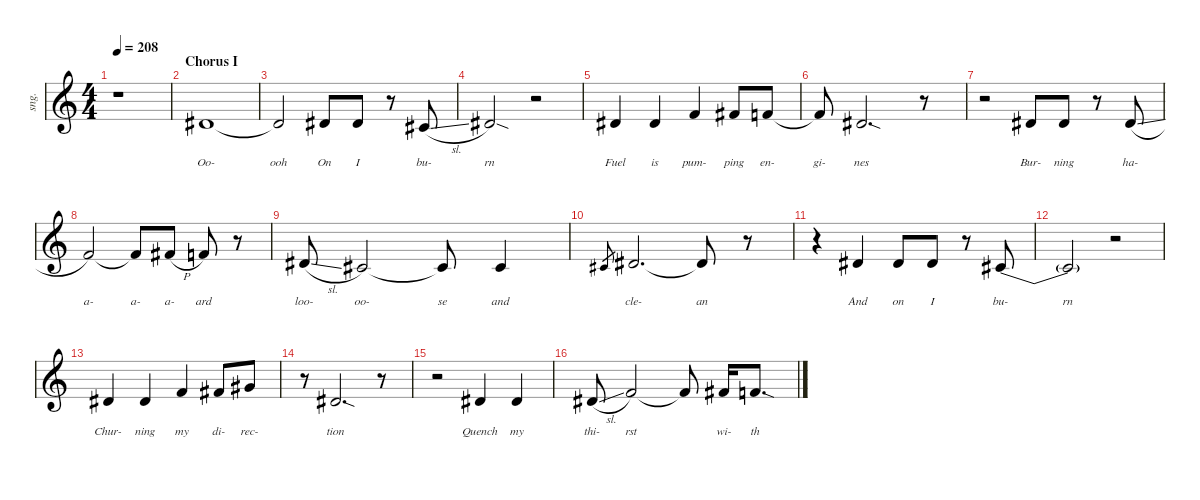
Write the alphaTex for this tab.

\defaultSystemsLayout 4
\hideDynamics
\bracketExtendMode nobrackets
\otherSystemsTrackNameOrientation horizontal
\track ("Vocals" "sng.") {multiBarRest instrument voiceoohs}
\staff {score}
\tuning (Eb4 Bb3 Gb3 Db3 Ab2 Eb2)
\ts (4 4)
\tempo 208
\clef g2
\ks c
r.1{dy mf beam Down} |
\section ("" "Chorus I")
5.2{acc #}.1{lyrics (0 "Oo-") lyrics (1 "") lyrics (2 "") lyrics (3 "") lyrics (4 "") beam Up} |
5.2{t acc #}.2{lyrics (0 "ooh") lyrics (1 "") lyrics (2 "") lyrics (3 "") lyrics (4 "") beam Up} 5.2{acc #}.8{lyrics (0 "On") lyrics (1 "") lyrics (2 "") lyrics (3 "") lyrics (4 "") beam Up} 5.2{acc #}.8{lyrics (0 "I") lyrics (1 "") lyrics (2 "") lyrics (3 "") lyrics (4 "") beam Up} r.8{beam Up} 3.2{sl acc #}.8{lyrics (0 "bu-") lyrics (1 "") lyrics (2 "") lyrics (3 "") lyrics (4 "") beam Up} |
5.2{sod acc #}.2{lyrics (0 "rn") lyrics (1 "") lyrics (2 "") lyrics (3 "") lyrics (4 "") beam Up} r.2{beam Up} |
5.2{acc #}.4{lyrics (0 "Fuel") lyrics (1 "") lyrics (2 "") lyrics (3 "") lyrics (4 "") beam Up} 5.2{acc #}.4{lyrics (0 "is") lyrics (1 "") lyrics (2 "") lyrics (3 "") lyrics (4 "") beam Up} 7.2.4{lyrics (0 "pum-") lyrics (1 "") lyrics (2 "") lyrics (3 "") lyrics (4 "") beam Up} 8.2{acc #}.8{lyrics (0 "ping") lyrics (1 "") lyrics (2 "") lyrics (3 "") lyrics (4 "") beam Up} 7.2.8{lyrics (0 "en-") lyrics (1 "") lyrics (2 "") lyrics (3 "") lyrics (4 "") beam Up} |
7.2{t}.8{lyrics (0 "gi-") lyrics (1 "") lyrics (2 "") lyrics (3 "") lyrics (4 "") beam Up} 5.2{sod acc #}.2{d lyrics (0 "nes") lyrics (1 "") lyrics (2 "") lyrics (3 "") lyrics (4 "") beam Up} r.8{beam Up} |
r.2{beam Down} 5.2{acc #}.8{lyrics (0 "Bur-") lyrics (1 "") lyrics (2 "") lyrics (3 "") lyrics (4 "") beam Up} 5.2{acc #}.8{lyrics (0 "ning") lyrics (1 "") lyrics (2 "") lyrics (3 "") lyrics (4 "") beam Up} r.8{beam Up} 5.2{sl acc #}.8{lyrics (0 "ha-") lyrics (1 "") lyrics (2 "") lyrics (3 "") lyrics (4 "") beam Up} |
7.2.2{lyrics (0 "a-") lyrics (1 "") lyrics (2 "") lyrics (3 "") lyrics (4 "") beam Up} 7.2{t}.8{lyrics (0 "a-") lyrics (1 "") lyrics (2 "") lyrics (3 "") lyrics (4 "") beam Up} 8.2{h acc #}.8{lyrics (0 "a-") lyrics (1 "") lyrics (2 "") lyrics (3 "") lyrics (4 "") beam Up} 7.2.8{lyrics (0 "ard") lyrics (1 "") lyrics (2 "") lyrics (3 "") lyrics (4 "") beam Up} r.8{beam Up} |
5.2{sl acc #}.8{lyrics (0 "loo-") lyrics (1 "") lyrics (2 "") lyrics (3 "") lyrics (4 "") beam Up} 3.2{acc #}.2{lyrics (0 "oo-") lyrics (1 "") lyrics (2 "") lyrics (3 "") lyrics (4 "") beam Up} 3.2{t acc #}.8{lyrics (0 "se") lyrics (1 "") lyrics (2 "") lyrics (3 "") lyrics (4 "") beam Up} 3.2{acc #}.4{lyrics (0 "and") lyrics (1 "") lyrics (2 "") lyrics (3 "") lyrics (4 "") beam Up} |
3.2{acc #}.8{gr beam Up} 5.2{acc #}.2{d lyrics (0 "cle-") lyrics (1 "") lyrics (2 "") lyrics (3 "") lyrics (4 "") beam Up} 5.2{t acc #}.8{lyrics (0 "an") lyrics (1 "") lyrics (2 "") lyrics (3 "") lyrics (4 "") beam Up} r.8{beam Up} |
r.4{beam Down} 5.2{acc #}.4{lyrics (0 "And") lyrics (1 "") lyrics (2 "") lyrics (3 "") lyrics (4 "") beam Up} 5.2{acc #}.8{lyrics (0 "on") lyrics (1 "") lyrics (2 "") lyrics (3 "") lyrics (4 "") beam Up} 5.2{acc #}.8{lyrics (0 "I") lyrics (1 "") lyrics (2 "") lyrics (3 "") lyrics (4 "") beam Up} r.8{beam Up} 3.2{be (bendrelease 5.3999999999999995 0 13.799999999999999 4 28.2 4 55.8 0) acc #}.8{lyrics (0 "bu-") lyrics (1 "") lyrics (2 "") lyrics (3 "") lyrics (4 "") beam Up} |
3.2{t acc #}.2{lyrics (0 "rn") lyrics (1 "") lyrics (2 "") lyrics (3 "") lyrics (4 "") beam Up} r.2{beam Up} |
5.2{acc #}.4{lyrics (0 "Chur-") lyrics (1 "") lyrics (2 "") lyrics (3 "") lyrics (4 "") beam Up} 5.2{acc #}.4{lyrics (0 "ning") lyrics (1 "") lyrics (2 "") lyrics (3 "") lyrics (4 "") beam Up} 7.2.4{lyrics (0 "my") lyrics (1 "") lyrics (2 "") lyrics (3 "") lyrics (4 "") beam Up} 8.2{acc #}.8{lyrics (0 "di-") lyrics (1 "") lyrics (2 "") lyrics (3 "") lyrics (4 "") beam Up} 10.2{acc #}.8{lyrics (0 "rec-") lyrics (1 "") lyrics (2 "") lyrics (3 "") lyrics (4 "") dy f beam Up} |
r.8{beam Down} 5.2{sod acc #}.2{d lyrics (0 "tion") lyrics (1 "") lyrics (2 "") lyrics (3 "") lyrics (4 "") dy mf beam Up} r.8{beam Up} |
r.2{beam Down} 5.2{acc #}.4{lyrics (0 "Quench") lyrics (1 "") lyrics (2 "") lyrics (3 "") lyrics (4 "") beam Up} 5.2{acc #}.4{lyrics (0 "my") lyrics (1 "") lyrics (2 "") lyrics (3 "") lyrics (4 "") beam Up} |
5.2{sl acc #}.8{lyrics (0 "thi-") lyrics (1 "") lyrics (2 "") lyrics (3 "") lyrics (4 "") beam Up} 7.2.2{lyrics (0 "rst") lyrics (1 "") lyrics (2 "") lyrics (3 "") lyrics (4 "") beam Up} 7.2{t}.8{beam Up} 8.2{acc #}.16{lyrics (0 "wi-") lyrics (1 "") lyrics (2 "") lyrics (3 "") lyrics (4 "") beam Up} 7.2{sod}.8{d lyrics (0 "th") lyrics (1 "") lyrics (2 "") lyrics (3 "") lyrics (4 "") beam Up}
